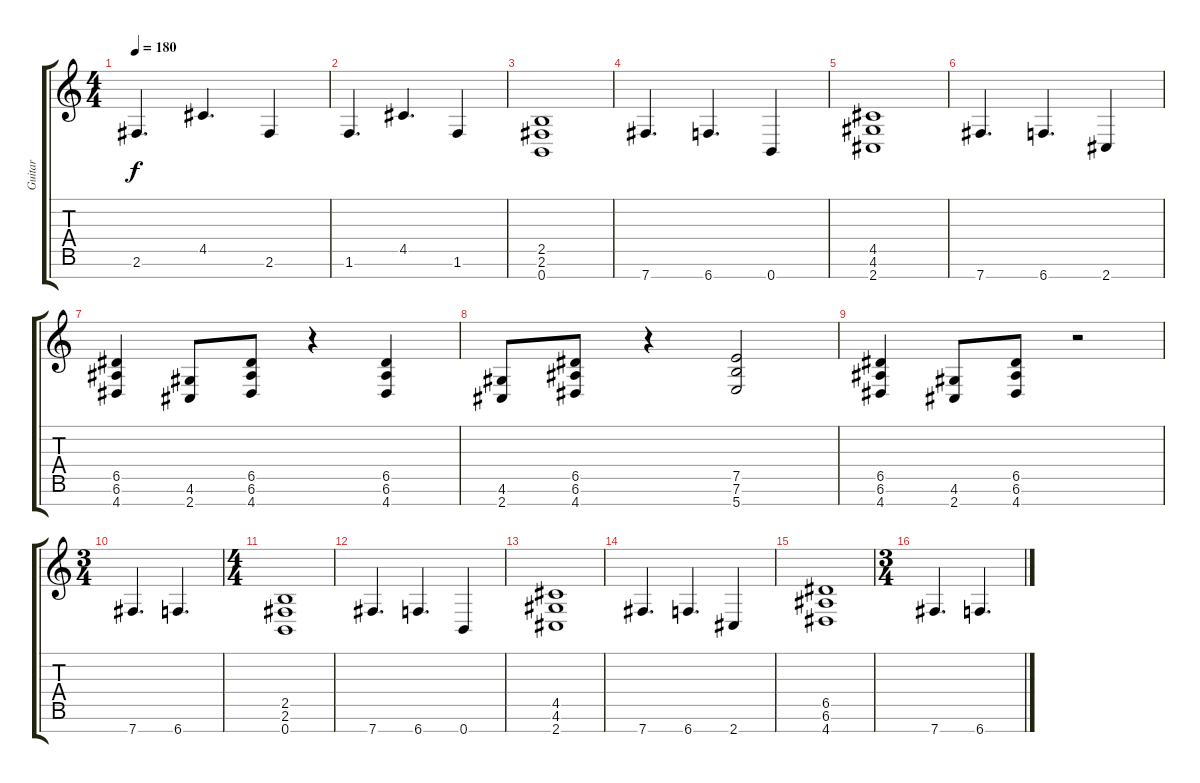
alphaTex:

\track ("Guitar" "Guitar") {instrument overdrivenguitar}
\staff {score tabs}
\tuning (E4 B3 G3 D3 A2 E2 B1) {hide}
\ts (4 4)
\tempo 180
\clef g2
\ks c
2.6.4{d dy f} 4.5.4{d} 2.6.4 |
1.6.4{d} 4.5.4{d} 1.6.4 |
(2.5 2.6 0.7).1 |
7.7.4{d} 6.7.4{d} 0.7.4 |
(4.5 4.6 2.7).1 |
7.7.4{d} 6.7.4{d} 2.7.4 |
(6.5 6.6 4.7).4 (4.6 2.7).8 (6.5 6.6 4.7).8 r.4 (6.5 6.6 4.7).4 |
(4.6 2.7).8 (6.5 6.6 4.7).8 r.4 (7.5 7.6 5.7).2 |
(6.5 6.6 4.7).4 (4.6 2.7).8 (6.5 6.6 4.7).8 r.2 |
\ts (3 4)
7.7.4{d} 6.7.4{d} |
\ts (4 4)
(2.5 2.6 0.7).1 |
7.7.4{d} 6.7.4{d} 0.7.4 |
(4.5 4.6 2.7).1 |
7.7.4{d} 6.7.4{d} 2.7.4 |
(6.5 6.6 4.7).1 |
\ts (3 4)
7.7.4{d} 6.7.4{d}
